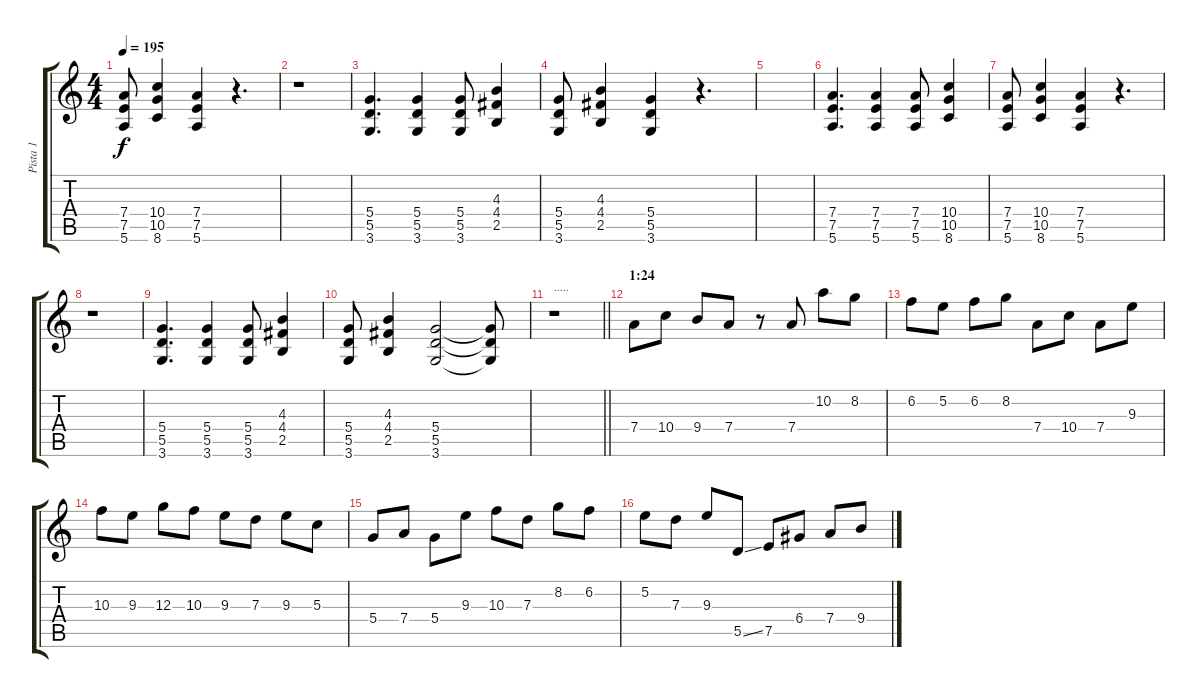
\track ("Pista 1" "Pista 1") {instrument distortionguitar}
\staff {score tabs}
\tuning (E4 B3 G3 D3 A2 E2) {hide}
\ts (4 4)
\tempo 195
\clef g2
\ks c
(7.4 7.5 5.6).8{dy f} (10.4 10.5 8.6).4 (7.4 7.5 5.6).4 r.4{d} |
r.1 |
(5.4 5.5 3.6).4{d} (5.4 5.5 3.6).4 (5.4 5.5 3.6).8 (4.3 4.4 2.5).4 |
(5.4 5.5 3.6).8 (4.3 4.4 2.5).4 (5.4 5.5 3.6).4 r.4{d} |
|
(7.4 7.5 5.6).4{d} (7.4 7.5 5.6).4 (7.4 7.5 5.6).8 (10.4 10.5 8.6).4 |
(7.4 7.5 5.6).8 (10.4 10.5 8.6).4 (7.4 7.5 5.6).4 r.4{d} |
r.1 |
(5.4 5.5 3.6).4{d} (5.4 5.5 3.6).4 (5.4 5.5 3.6).8 (4.3 4.4 2.5).4 |
(5.4 5.5 3.6).8 (4.3 4.4 2.5).4 (5.4 5.5 3.6).2 (5.4{t} 5.5{t} 3.6{t}).8 |
\barLineRight lightlight
r.1{txt "....."} |
\section ("" "1:24")
7.4.8 10.4.8 9.4.8 7.4.8 r.8 7.4.8 10.2.8 8.2.8 |
6.2.8 5.2.8 6.2.8 8.2.8 7.4.8 10.4.8 7.4.8 9.3.8 |
10.3.8 9.3.8 12.3.8 10.3.8 9.3.8 7.3.8 9.3.8 5.3.8 |
5.4.8 7.4.8 5.4.8 9.3.8 10.3.8 7.3.8 8.2.8 6.2.8 |
5.2.8 7.3.8 9.3.8 5.5{ss}.8 7.5.8 6.4.8 7.4.8 9.4.8
